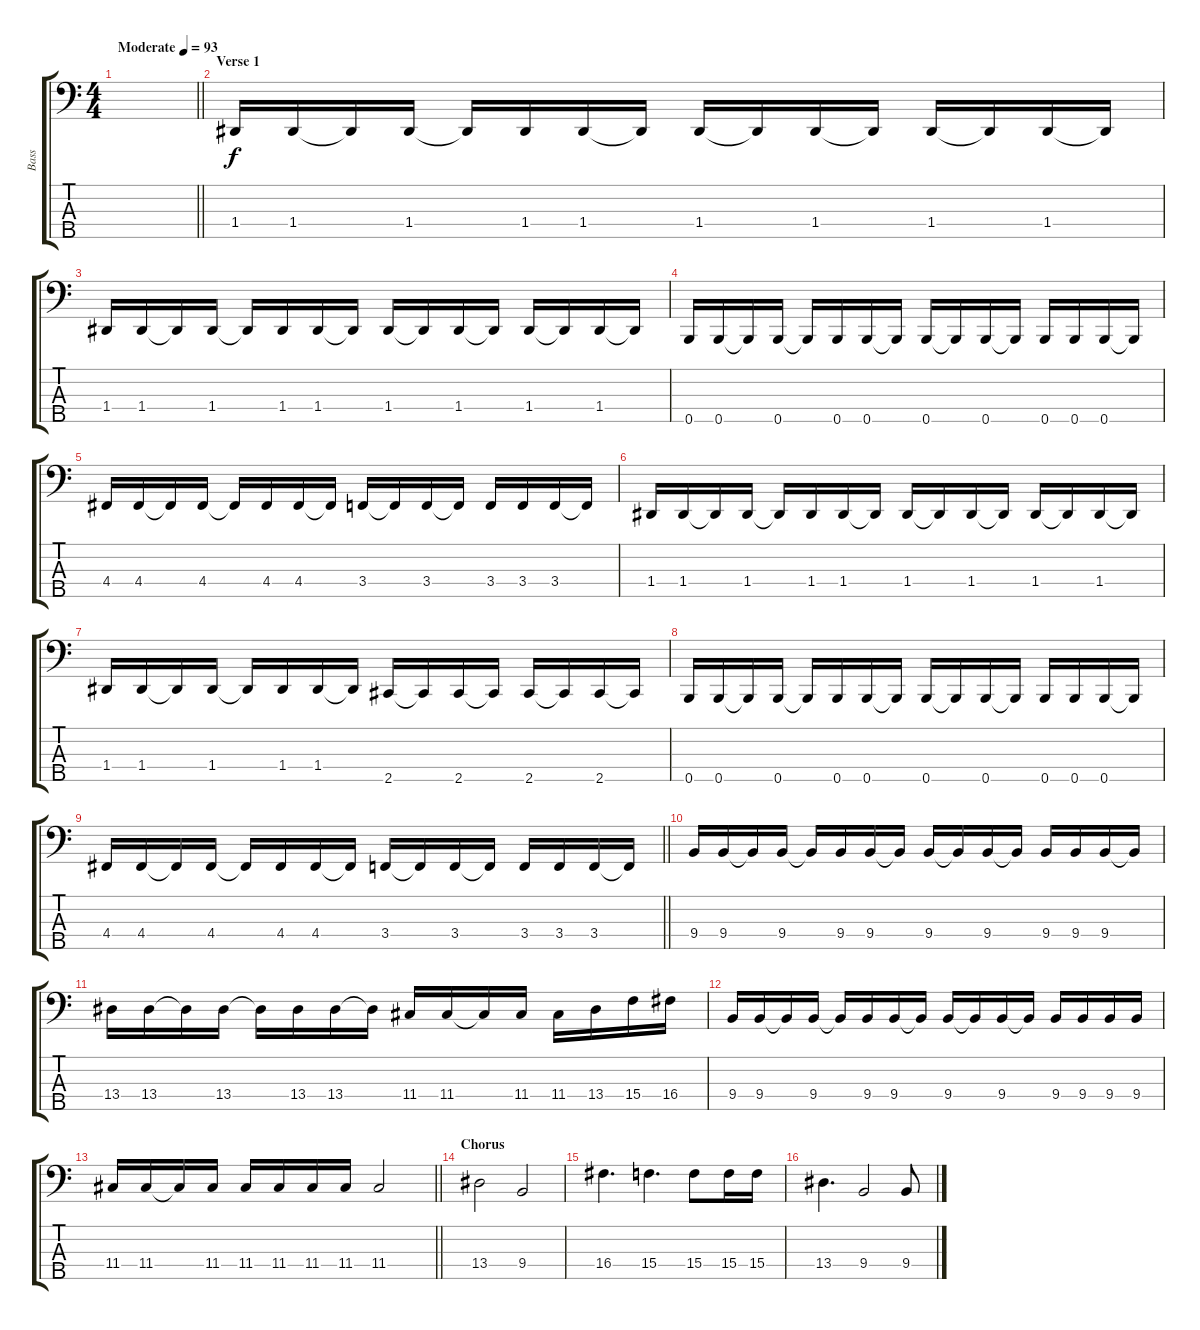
\track ("Bass" "Bass") {instrument electricbassfinger}
\staff {score tabs}
\tuning (G2 D2 A1 D1 B0) {hide}
\ts (4 4)
\tempo (93 "Moderate")
\clef f4
\barLineRight lightlight
\ks c
|
\section ("" "Verse 1")
1.4.16 1.4.16 1.4{t}.16 1.4.16 1.4{t}.16 1.4.16 1.4.16 1.4{t}.16 1.4.16 1.4{t}.16 1.4.16 1.4{t}.16 1.4.16 1.4{t}.16 1.4.16 1.4{t}.16 |
1.4.16 1.4.16 1.4{t}.16 1.4.16 1.4{t}.16 1.4.16 1.4.16 1.4{t}.16 1.4.16 1.4{t}.16 1.4.16 1.4{t}.16 1.4.16 1.4{t}.16 1.4.16 1.4{t}.16 |
0.5.16 0.5.16 0.5{t}.16 0.5.16 0.5{t}.16 0.5.16 0.5.16 0.5{t}.16 0.5.16 0.5{t}.16 0.5.16 0.5{t}.16 0.5.16 0.5.16 0.5.16 0.5{t}.16 |
4.4.16 4.4.16 4.4{t}.16 4.4.16 4.4{t}.16 4.4.16 4.4.16 4.4{t}.16 3.4.16 3.4{t}.16 3.4.16 3.4{t}.16 3.4.16 3.4.16 3.4.16 3.4{t}.16 |
1.4.16 1.4.16 1.4{t}.16 1.4.16 1.4{t}.16 1.4.16 1.4.16 1.4{t}.16 1.4.16 1.4{t}.16 1.4.16 1.4{t}.16 1.4.16 1.4{t}.16 1.4.16 1.4{t}.16 |
1.4.16 1.4.16 1.4{t}.16 1.4.16 1.4{t}.16 1.4.16 1.4.16 1.4{t}.16 2.5.16 2.5{t}.16 2.5.16 2.5{t}.16 2.5.16 2.5{t}.16 2.5.16 2.5{t}.16 |
0.5.16 0.5.16 0.5{t}.16 0.5.16 0.5{t}.16 0.5.16 0.5.16 0.5{t}.16 0.5.16 0.5{t}.16 0.5.16 0.5{t}.16 0.5.16 0.5.16 0.5.16 0.5{t}.16 |
\barLineRight lightlight
4.4.16 4.4.16 4.4{t}.16 4.4.16 4.4{t}.16 4.4.16 4.4.16 4.4{t}.16 3.4.16 3.4{t}.16 3.4.16 3.4{t}.16 3.4.16 3.4.16 3.4.16 3.4{t}.16 |
\section ("" "")
9.4.16 9.4.16 9.4{t}.16 9.4.16 9.4{t}.16 9.4.16 9.4.16 9.4{t}.16 9.4.16 9.4{t}.16 9.4.16 9.4{t}.16 9.4.16 9.4.16 9.4.16 9.4{t}.16 |
13.4.16 13.4.16 13.4{t}.16 13.4.16 13.4{t}.16 13.4.16 13.4.16 13.4{t}.16 11.4.16 11.4.16 11.4{t}.16 11.4.16 11.4.16 13.4.16 15.4.16 16.4.16 |
9.4.16 9.4.16 9.4{t}.16 9.4.16 9.4{t}.16 9.4.16 9.4.16 9.4{t}.16 9.4.16 9.4{t}.16 9.4.16 9.4{t}.16 9.4.16 9.4.16 9.4.16 9.4.16 |
\barLineRight lightlight
11.4.16 11.4.16 11.4{t}.16 11.4.16 11.4.16 11.4.16 11.4.16 11.4.16 11.4.2 |
\section ("" "Chorus")
13.4.2 9.4.2 |
16.4.4{d} 15.4.4{d} 15.4.8 15.4.16 15.4.16 |
13.4.4{d} 9.4.2 9.4{ss}.8
